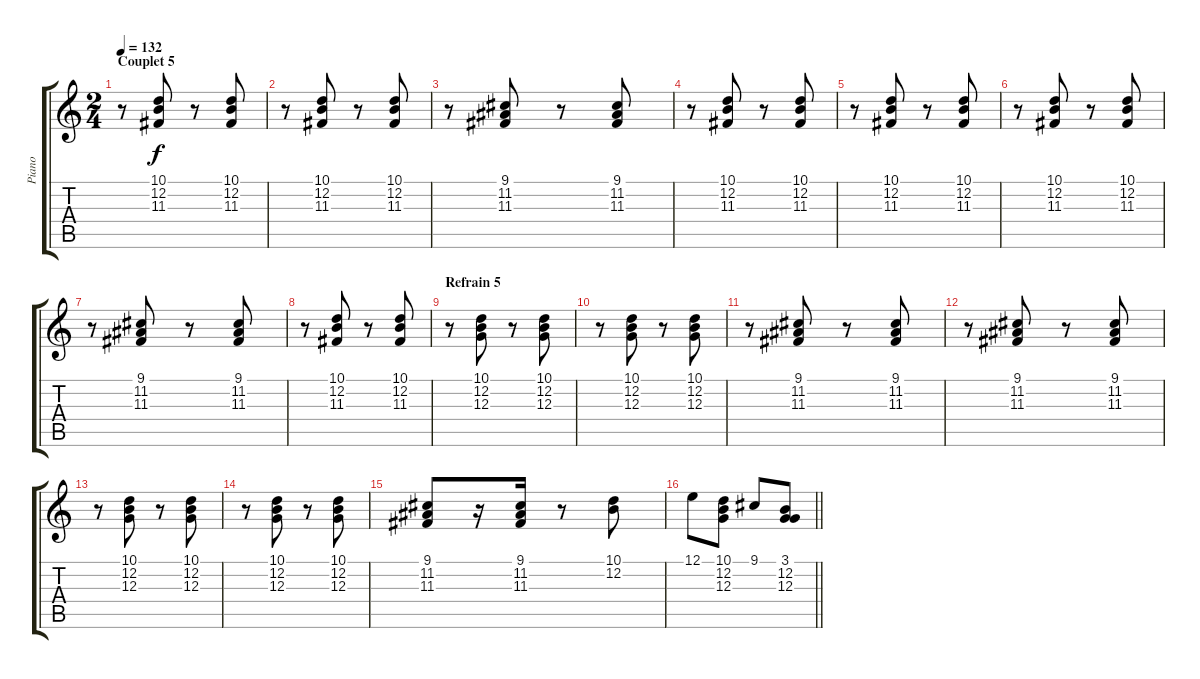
\track ("Piano" "Piano") {instrument acousticgrandpiano}
\staff {score tabs}
\tuning (E4 B3 G3 D3 A2 E2) {hide}
\ts (2 4)
\section ("" "Couplet 5")
\tempo 132
\clef g2
\ks c
r.8{dy f} (10.1 12.2 11.3).8 r.8 (10.1 12.2 11.3).8 |
r.8 (10.1 12.2 11.3).8 r.8 (10.1 12.2 11.3).8 |
r.8 (9.1 11.2 11.3).8 r.8 (9.1 11.2 11.3).8 |
r.8 (10.1 12.2 11.3).8 r.8 (10.1 12.2 11.3).8 |
r.8 (10.1 12.2 11.3).8 r.8 (10.1 12.2 11.3).8 |
r.8 (10.1 12.2 11.3).8 r.8 (10.1 12.2 11.3).8 |
r.8 (9.1 11.2 11.3).8 r.8 (9.1 11.2 11.3).8 |
r.8 (10.1 12.2 11.3).8 r.8 (10.1 12.2 11.3).8 |
\section ("" "Refrain 5")
r.8 (10.1 12.2 12.3).8 r.8 (10.1 12.2 12.3).8 |
r.8 (10.1 12.2 12.3).8 r.8 (10.1 12.2 12.3).8 |
r.8 (9.1 11.2 11.3).8 r.8 (9.1 11.2 11.3).8 |
r.8 (9.1 11.2 11.3).8 r.8 (9.1 11.2 11.3).8 |
r.8 (10.1 12.2 12.3).8 r.8 (10.1 12.2 12.3).8 |
r.8 (10.1 12.2 12.3).8 r.8 (10.1 12.2 12.3).8 |
(9.1 11.2 11.3).8 r.16 (9.1 11.2 11.3).16 r.8 (10.1 12.2).8 |
\barLineRight lightlight
12.1.8 (10.1 12.2 12.3).8 9.1.8 (3.1 12.2 12.3).8
